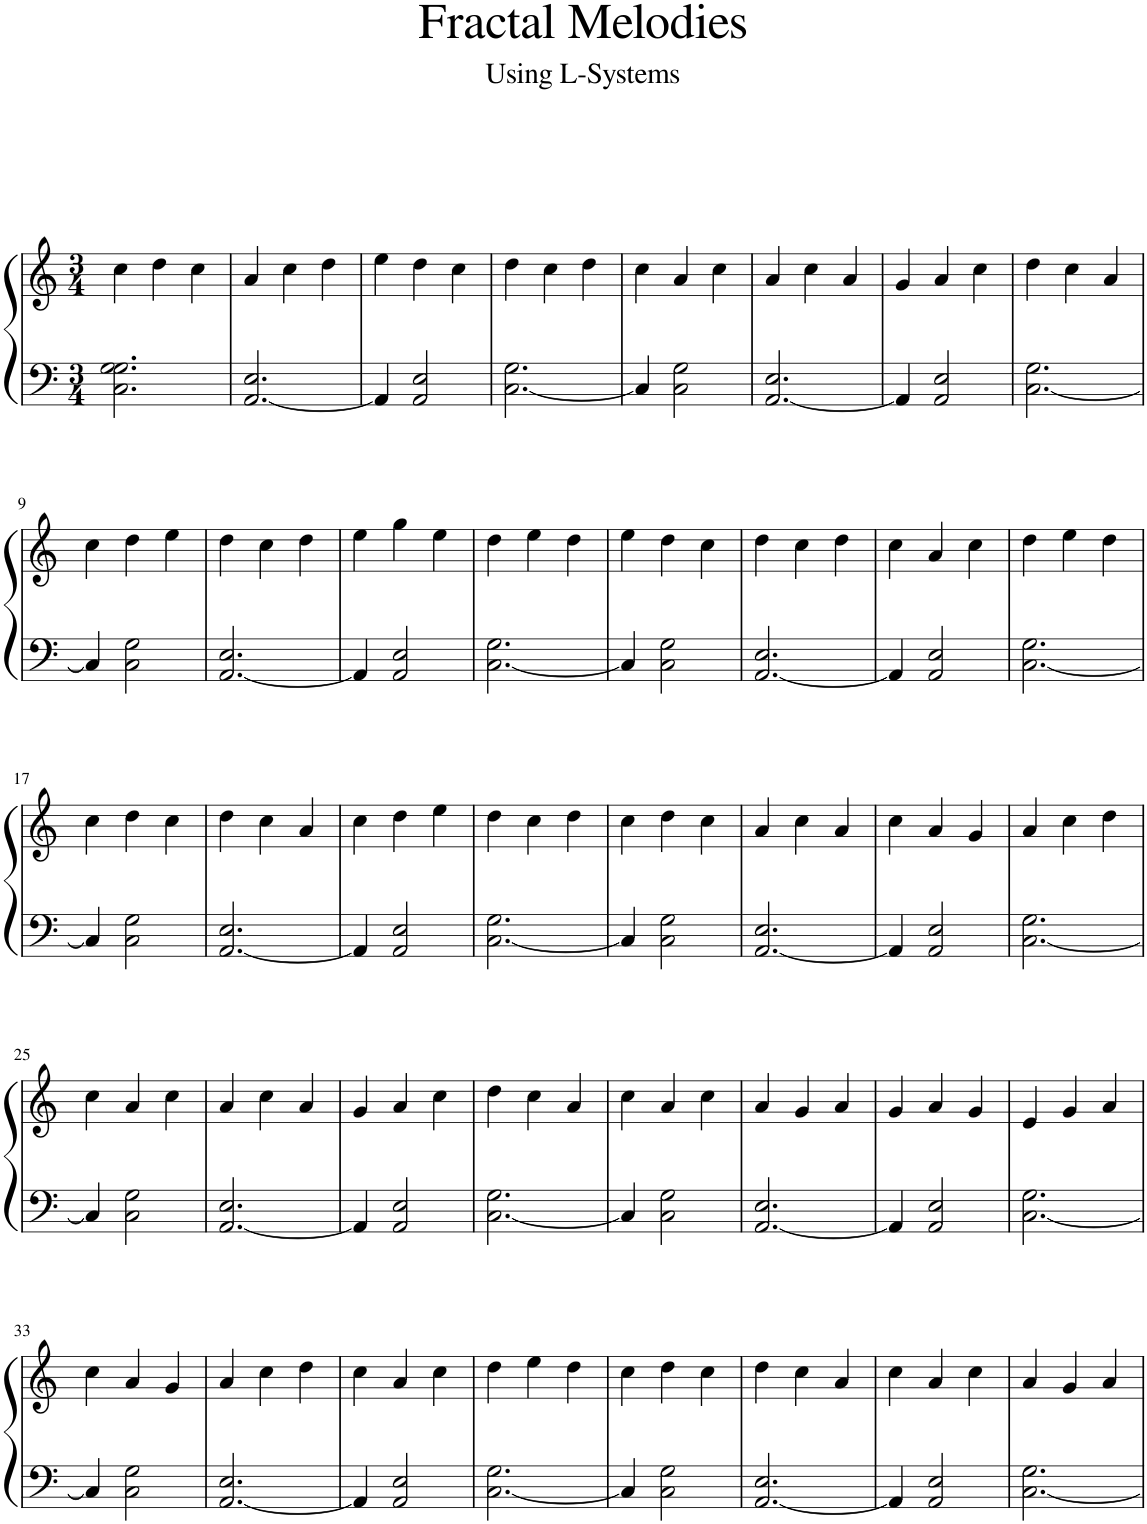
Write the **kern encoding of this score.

**kern	**kern
*part1	*part1
*staff2	*staff1
*I"Piano	*
*I'Pno.	*
*clefF4	*clefG2
*k[]	*k[]
*M3/4	*M3/4
=1	=1
2.C\ 2.G\ 2.G\	4cc\
.	4dd\
.	4cc\
=2	=2
[2.AA/ 2.E/	4a/
.	4cc\
.	4dd\
=3	=3
4AA/]	4ee\
2AA/ 2E/	4dd\
.	4cc\
=4	=4
[2.C\ 2.G\	4dd\
.	4cc\
.	4dd\
=5	=5
4C/]	4cc\
2C\ 2G\	4a/
.	4cc\
=6	=6
[2.AA/ 2.E/	4a/
.	4cc\
.	4a/
=7	=7
4AA/]	4g/
2AA/ 2E/	4a/
.	4cc\
=8	=8
[2.C\ 2.G\	4dd\
.	4cc\
.	4a/
!!LO:LB:g=z
=9	=9
4C/]	4cc\
2C\ 2G\	4dd\
.	4ee\
=10	=10
[2.AA/ 2.E/	4dd\
.	4cc\
.	4dd\
=11	=11
4AA/]	4ee\
2AA/ 2E/	4gg\
.	4ee\
=12	=12
[2.C\ 2.G\	4dd\
.	4ee\
.	4dd\
=13	=13
4C/]	4ee\
2C\ 2G\	4dd\
.	4cc\
=14	=14
[2.AA/ 2.E/	4dd\
.	4cc\
.	4dd\
=15	=15
4AA/]	4cc\
2AA/ 2E/	4a/
.	4cc\
=16	=16
[2.C\ 2.G\	4dd\
.	4ee\
.	4dd\
!!LO:LB:g=z
=17	=17
4C/]	4cc\
2C\ 2G\	4dd\
.	4cc\
=18	=18
[2.AA/ 2.E/	4dd\
.	4cc\
.	4a/
=19	=19
4AA/]	4cc\
2AA/ 2E/	4dd\
.	4ee\
=20	=20
[2.C\ 2.G\	4dd\
.	4cc\
.	4dd\
=21	=21
4C/]	4cc\
2C\ 2G\	4dd\
.	4cc\
=22	=22
[2.AA/ 2.E/	4a/
.	4cc\
.	4a/
=23	=23
4AA/]	4cc\
2AA/ 2E/	4a/
.	4g/
=24	=24
[2.C\ 2.G\	4a/
.	4cc\
.	4dd\
!!LO:LB:g=z
=25	=25
4C/]	4cc\
2C\ 2G\	4a/
.	4cc\
=26	=26
[2.AA/ 2.E/	4a/
.	4cc\
.	4a/
=27	=27
4AA/]	4g/
2AA/ 2E/	4a/
.	4cc\
=28	=28
[2.C\ 2.G\	4dd\
.	4cc\
.	4a/
=29	=29
4C/]	4cc\
2C\ 2G\	4a/
.	4cc\
=30	=30
[2.AA/ 2.E/	4a/
.	4g/
.	4a/
=31	=31
4AA/]	4g/
2AA/ 2E/	4a/
.	4g/
=32	=32
[2.C\ 2.G\	4e/
.	4g/
.	4a/
!!LO:LB:g=z
=33	=33
4C/]	4cc\
2C\ 2G\	4a/
.	4g/
=34	=34
[2.AA/ 2.E/	4a/
.	4cc\
.	4dd\
=35	=35
4AA/]	4cc\
2AA/ 2E/	4a/
.	4cc\
=36	=36
[2.C\ 2.G\	4dd\
.	4ee\
.	4dd\
=37	=37
4C/]	4cc\
2C\ 2G\	4dd\
.	4cc\
=38	=38
[2.AA/ 2.E/	4dd\
.	4cc\
.	4a/
=39	=39
4AA/]	4cc\
2AA/ 2E/	4a/
.	4cc\
=40	=40
[2.C\ 2.G\	4a/
.	4g/
.	4a/
=	=
*-	*-
